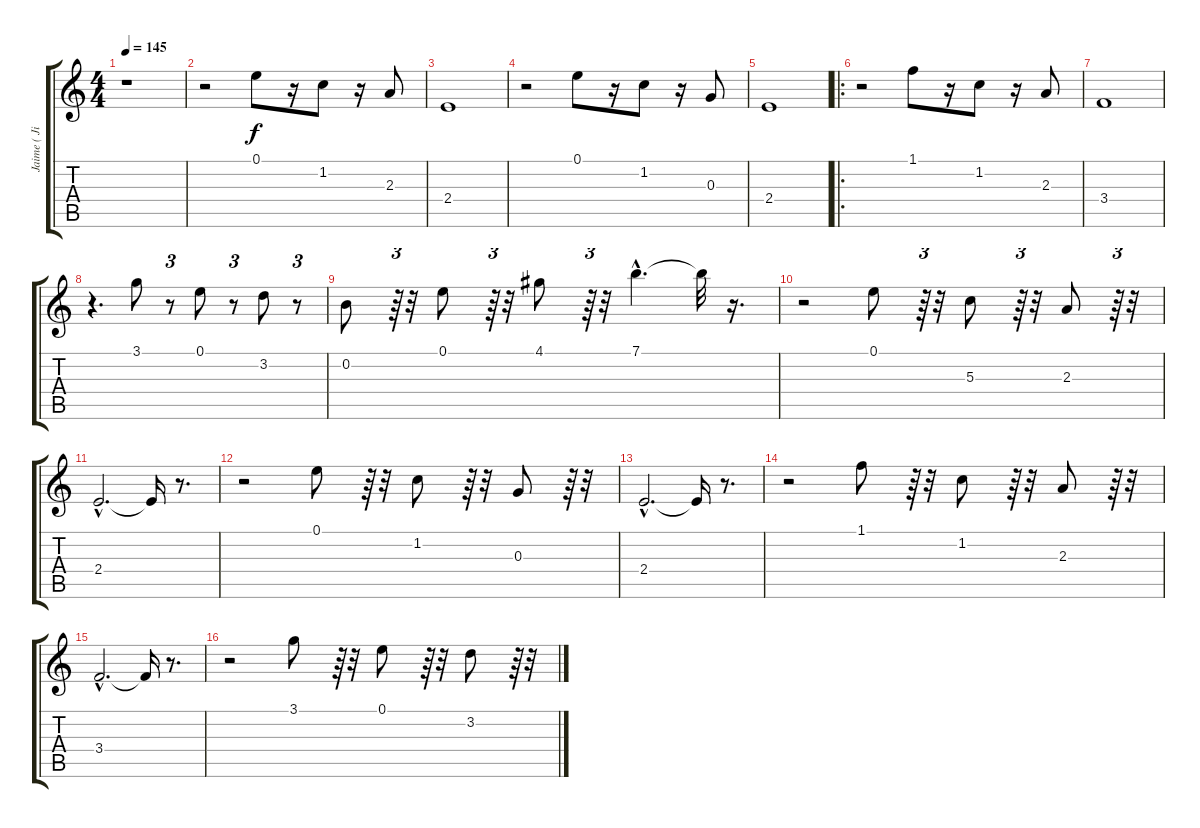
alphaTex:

\track ("Jaime ( Jimmy Froster )" "Jaime ( Ji") {instrument distortionguitar}
\staff {score tabs}
\tuning (E4 B3 G3 D3 A2 E2) {hide}
\ts (4 4)
\tempo 145
\clef g2
\ks c
r.1{dy f instrument distortionguitar} |
r.2 0.1.8 r.16 1.2.8 r.16 2.3.8 |
2.4.1 |
r.2 0.1.8 r.16 1.2.8 r.16 0.3.8 |
2.4.1 |
\ro
r.2 1.1.8 r.16 1.2.8 r.16 2.3.8 |
3.4.1 |
r.4{d} 3.1.8 r.8{tu (3 2)} 0.1.8 r.8{tu (3 2)} 3.2.8 r.8{tu (3 2)} |
0.2.8 r.64{tu (3 2)} r.32 0.1.8 r.64{tu (3 2)} r.32 4.1.8 r.64{tu (3 2)} r.32 7.1{hac}.4{d} 7.1{t}.32 r.16{d} |
r.2 0.1.8 r.64{tu (3 2)} r.32 5.3.8 r.64{tu (3 2)} r.32 2.3.8 r.64{tu (3 2)} r.32 |
2.4{hac}.2{d} 2.4{t}.16 r.8{d} |
r.2 0.1.8 r.64{tu (3 2)} r.32 1.2.8 r.64{tu (3 2)} r.32 0.3.8 r.64{tu (3 2)} r.32 |
2.4{hac}.2{d} 2.4{t}.16 r.8{d} |
r.2 1.1.8 r.64{tu (3 2)} r.32 1.2.8 r.64{tu (3 2)} r.32 2.3.8 r.64{tu (3 2)} r.32 |
3.4{hac}.2{d} 3.4{t}.16 r.8{d} |
r.2 3.1.8 r.64{tu (3 2)} r.32 0.1.8 r.64{tu (3 2)} r.32 3.2.8 r.64{tu (3 2)} r.32
